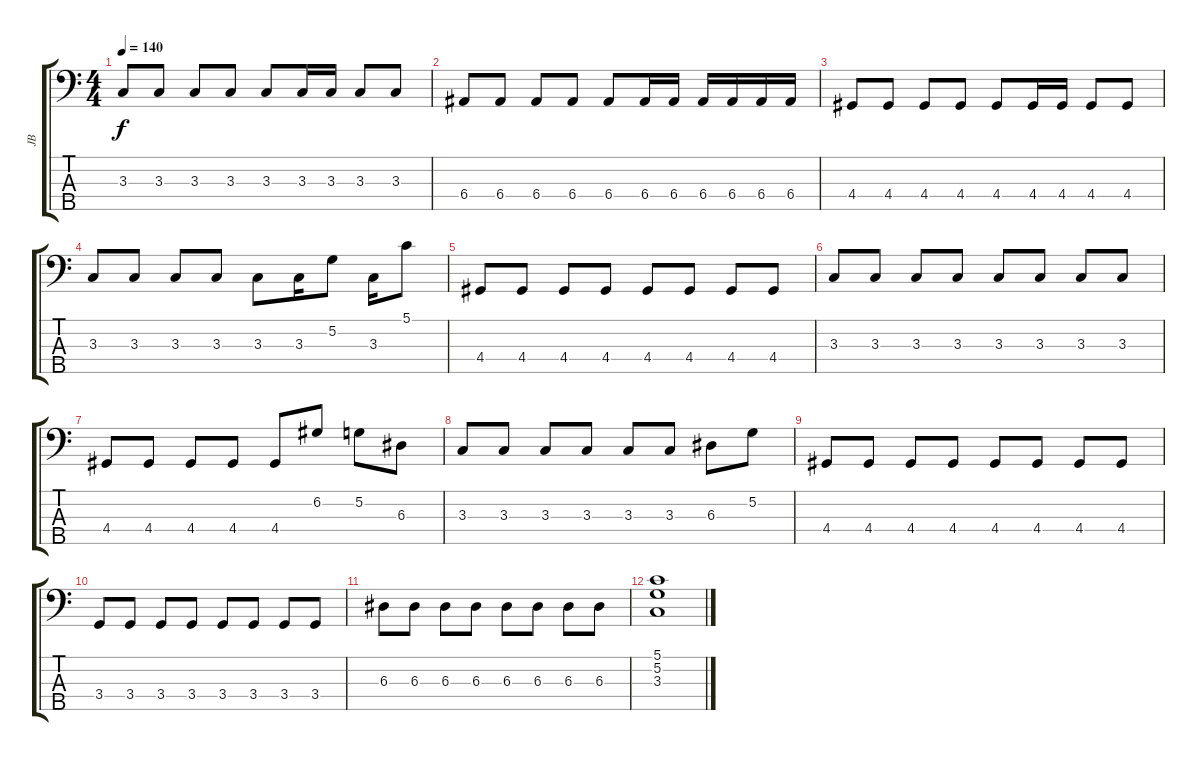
\track ("JB" "JB") {instrument electricbasspick}
\staff {score tabs}
\tuning (G2 D2 A1 E1 B0) {hide}
\ts (4 4)
\tempo 140
\clef f4
\ks c
3.3.8{dy f} 3.3.8 3.3.8 3.3.8 3.3.8 3.3.16 3.3.16 3.3.8 3.3.8 |
6.4.8 6.4.8 6.4.8 6.4.8 6.4.8 6.4.16 6.4.16 6.4.16 6.4.16 6.4.16 6.4.16 |
4.4.8 4.4.8 4.4.8 4.4.8 4.4.8 4.4.16 4.4.16 4.4.8 4.4.8 |
3.3.8 3.3.8 3.3.8 3.3.8 3.3.8 3.3.16 5.2.8 3.3.16 5.1.8 |
4.4.8 4.4.8 4.4.8 4.4.8 4.4.8 4.4.8 4.4.8 4.4.8 |
3.3.8 3.3.8 3.3.8 3.3.8 3.3.8 3.3.8 3.3.8 3.3.8 |
4.4.8 4.4.8 4.4.8 4.4.8 4.4.8 6.2.8 5.2.8 6.3.8 |
3.3.8 3.3.8 3.3.8 3.3.8 3.3.8 3.3.8 6.3.8 5.2.8 |
4.4.8 4.4.8 4.4.8 4.4.8 4.4.8 4.4.8 4.4.8 4.4.8 |
3.4.8 3.4.8 3.4.8 3.4.8 3.4.8 3.4.8 3.4.8 3.4.8 |
6.3.8 6.3.8 6.3.8 6.3.8 6.3.8 6.3.8 6.3.8 6.3.8 |
(5.1 5.2 3.3).1
